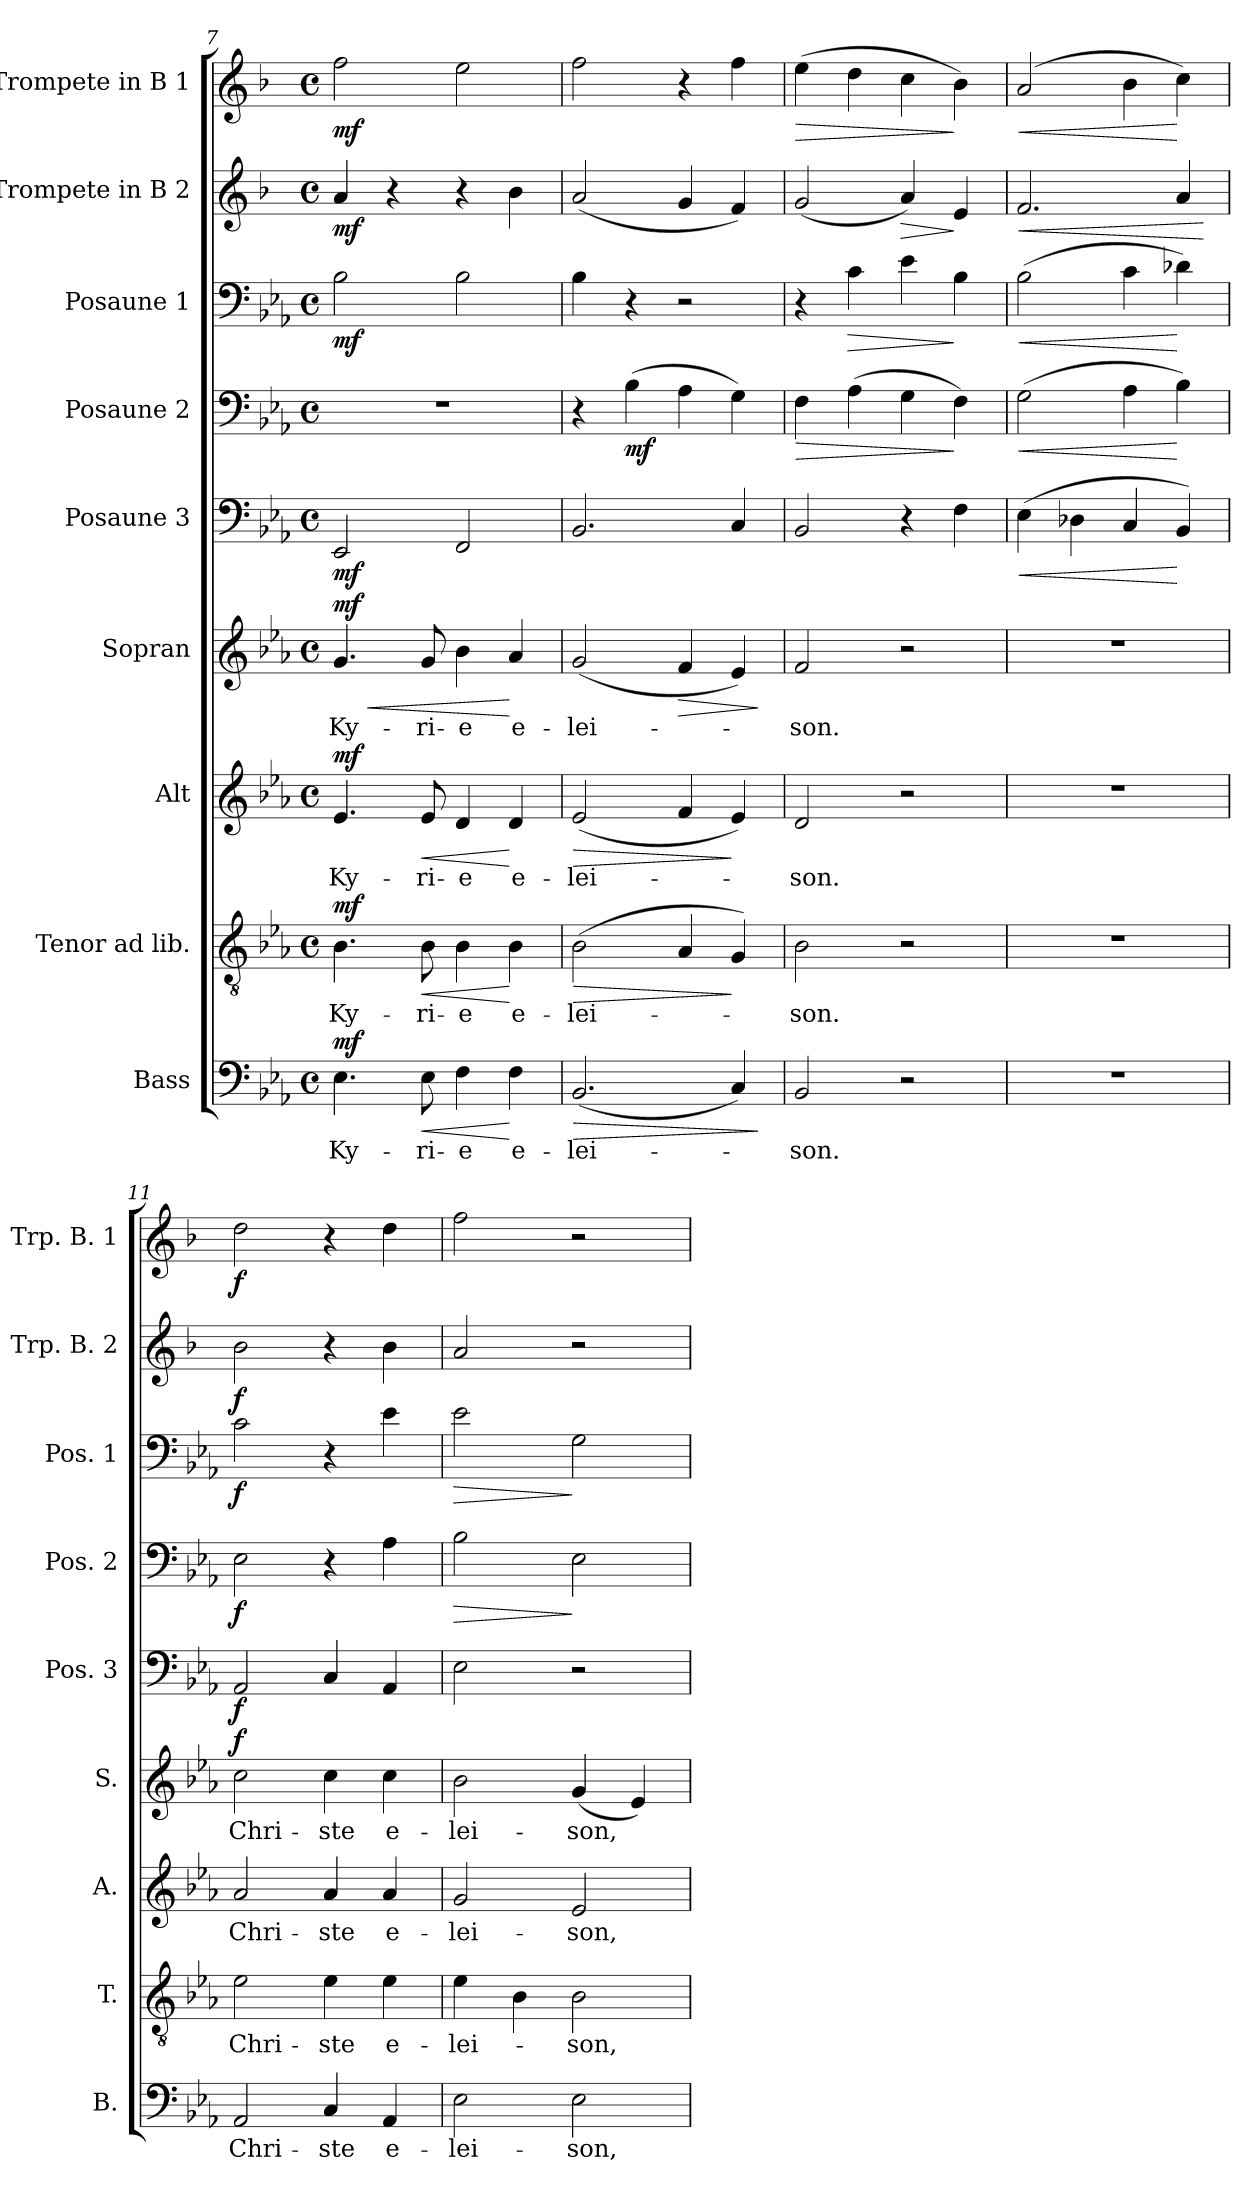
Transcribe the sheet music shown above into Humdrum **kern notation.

**kern	**text	**dynam	**kern	**text	**dynam	**kern	**text	**dynam	**kern	**text	**dynam	**kern	**dynam	**kern	**dynam	**kern	**dynam	**kern	**dynam	**kern	**dynam
*part9	*part9	*part9	*part8	*part8	*part8	*part7	*part7	*part7	*part6	*part6	*part6	*part5	*part5	*part4	*part4	*part3	*part3	*part2	*part2	*part1	*part1
*staff9	*staff9	*staff9	*staff8	*staff8	*staff8	*staff7	*staff7	*staff7	*staff6	*staff6	*staff6	*staff5	*staff5	*staff4	*staff4	*staff3	*staff3	*staff2	*staff2	*staff1	*staff1
*I"Bass	*	*	*I"Tenor ad lib.	*	*	*I"Alt	*	*	*I"Sopran	*	*	*I"Posaune 3	*	*I"Posaune 2	*	*I"Posaune 1	*	*I"Trompete in B 2	*	*I"Trompete in B 1	*
*I'B.	*	*	*I'T.	*	*	*I'A.	*	*	*I'S.	*	*	*I'Pos. 3	*	*I'Pos. 2	*	*I'Pos. 1	*	*I'Trp. B. 2	*	*I'Trp. B. 1	*
*clefF4	*	*	*clefGv2	*	*	*clefG2	*	*	*clefG2	*	*	*clefF4	*	*clefF4	*	*clefF4	*	*clefG2	*	*clefG2	*
*	*	*	*	*	*	*	*	*	*	*	*	*	*	*	*	*	*	*ITrd1c2	*	*ITrd1c2	*
*k[b-e-a-]	*	*	*k[b-e-a-]	*	*	*k[b-e-a-]	*	*	*k[b-e-a-]	*	*	*k[b-e-a-]	*	*k[b-e-a-]	*	*k[b-e-a-]	*	*k[b-e-a-]	*	*k[b-e-a-]	*
*E-:	*	*	*E-:	*	*	*E-:	*	*	*E-:	*	*	*E-:	*	*E-:	*	*E-:	*	*E-:	*	*E-:	*
*M4/4	*	*	*M4/4	*	*	*M4/4	*	*	*M4/4	*	*	*M4/4	*	*M4/4	*	*M4/4	*	*M4/4	*	*M4/4	*
*met(c)	*	*	*met(c)	*	*	*met(c)	*	*	*met(c)	*	*	*met(c)	*	*met(c)	*	*met(c)	*	*met(c)	*	*met(c)	*
=7	=7	=7	=7	=7	=7	=7	=7	=7	=7	=7	=7	=7	=7	=7	=7	=7	=7	=7	=7	=7	=7
!	!LO:LY:b	!LO:DY:a	!	!LO:LY:b	!LO:DY:a	!	!LO:LY:b	!LO:DY:a	!	!LO:LY:b	!LO:HP:b	!	!	!	!	!	!	!	!	!	!
!	!	!	!	!	!	!	!	!	!	!	!LO:DY:n=1:a	!	!LO:DY:b	!	!	!	!LO:DY:b	!	!LO:DY:b	!	!LO:DY:b
4.E-\	Ky-	mf	4.B-\	Ky-	mf	4.e-/	Ky-	mf	4.g/	Ky-	< mf	2EE-/	mf	1r	.	2B-\	mf	4g/	mf	2ee-\	mf
.	.	.	.	.	.	.	.	.	.	.	.	.	.	.	.	.	.	4r	.	.	.
!	!LO:LY:b	!LO:HP:b	!	!LO:LY:b	!LO:HP:b	!	!LO:LY:b	!LO:HP:b	!	!LO:LY:b	!	!	!	!	!	!	!	!	!	!	!
8E-\	-ri-	<	8B-\	-ri-	<	8e-/	-ri-	<	8g/	-ri-	.	.	.	.	.	.	.	.	.	.	.
!	!LO:LY:b	!	!	!LO:LY:b	!	!	!LO:LY:b	!	!	!LO:LY:b	!	!	!	!	!	!	!	!	!	!	!
4F\	-e	.	4B-\	-e	.	4d/	-e	.	4b-\	-e	.	2FF/	.	.	.	2B-\	.	4r	.	2dd\	.
!	!LO:LY:b	!	!	!LO:LY:b	!	!	!LO:LY:b	!	!	!LO:LY:b	!	!	!	!	!	!	!	!	!	!	!
4F\	e-	[	4B-\	e-	[	4d/	e-	[	4a-/	e-	[	.	.	.	.	.	.	4a-\	.	.	.
=8	=8	=8	=8	=8	=8	=8	=8	=8	=8	=8	=8	=8	=8	=8	=8	=8	=8	=8	=8	=8	=8
!	!LO:LY:b	!LO:HP:b	!	!LO:LY:b	!LO:HP:b	!	!LO:LY:b	!LO:HP:b	!	!LO:LY:b	!	!	!	!	!	!	!	!	!	!	!
(<2.BB-/	-lei-	>	(>2B-\	-lei-	>	(<2e-/	-lei-	>	(<2g/	-lei-	.	2.BB-/	.	4r	.	4B-\	.	(<2g/	.	2ee-\	.
!	!	!	!	!	!	!	!	!	!	!	!	!	!	!	!LO:DY:b	!	!	!	!	!	!
.	.	.	.	.	.	.	.	.	.	.	.	.	.	(>4B-\	mf	4r	.	.	.	.	.
!	!	!	!	!	!	!	!	!	!	!	!LO:HP:b	!	!	!	!	!	!	!	!	!	!
.	.	.	4A-/	.	.	4f/	.	.	4f/	.	>	.	.	4A-\	.	2r	.	4f/	.	4r	.
4C/)	.	.	4G/)	.	]	4e-/)	.	]	4e-/)	.	.	4C/	.	4G\)	.	.	.	4e-/)	.	4ee-\	.
.	.	]	.	.	.	.	.	.	.	.	]	.	.	.	.	.	.	.	.	.	.
=9	=9	=9	=9	=9	=9	=9	=9	=9	=9	=9	=9	=9	=9	=9	=9	=9	=9	=9	=9	=9	=9
!	!LO:LY:b	!	!	!LO:LY:b	!	!	!LO:LY:b	!	!	!LO:LY:b	!	!	!	!	!LO:HP:b	!	!	!	!	!	!LO:HP:b
2BB-/	-son.	.	2B-\	-son.	.	2d/	-son.	.	2f/	-son.	.	2BB-/	.	4F\	>	4r	.	(<2f/	.	(>4dd\	>
!	!	!	!	!	!	!	!	!	!	!	!	!	!	!	!	!	!LO:HP:b	!	!	!	!
.	.	.	.	.	.	.	.	.	.	.	.	.	.	(>4A-\	.	4c\	>	.	.	4cc\	.
!	!	!	!	!	!	!	!	!	!	!	!	!	!	!	!	!	!	!	!LO:HP:b	!	!
2r	.	.	2r	.	.	2r	.	.	2r	.	.	4r	.	4G\	.	4e-\	.	4g/)	>	4b-\	.
.	.	.	.	.	.	.	.	.	.	.	.	4F\	.	4F\)	]	4B-\	]	4d/	]	4a-\)	]
=10	=10	=10	=10	=10	=10	=10	=10	=10	=10	=10	=10	=10	=10	=10	=10	=10	=10	=10	=10	=10	=10
!	!	!	!	!	!	!	!	!	!	!	!	!	!LO:HP:b	!	!LO:HP:b	!	!LO:HP:b	!	!LO:HP:b	!	!LO:HP:b
1r	.	.	1r	.	.	1r	.	.	1r	.	.	(>4E-\	<	(>2G\	<	(>2B-\	<	2.e-/	<	(2g/	<
.	.	.	.	.	.	.	.	.	.	.	.	4D-X\	.	.	.	.	.	.	.	.	.
.	.	.	.	.	.	.	.	.	.	.	.	4C/	.	4A-\	.	4c\	.	.	.	4a-\	.
.	.	.	.	.	.	.	.	.	.	.	.	4BB-/)	[	4B-\)	[	4d-X\)	[	4g/	.	4b-\)	[
.	.	.	.	.	.	.	.	.	.	.	.	.	.	.	.	.	.	.	[	.	.
!!LO:PB:g=z
=11	=11	=11	=11	=11	=11	=11	=11	=11	=11	=11	=11	=11	=11	=11	=11	=11	=11	=11	=11	=11	=11
!	!LO:LY:b	!	!	!LO:LY:b	!	!	!LO:LY:b	!	!	!LO:LY:b	!LO:DY:a	!	!LO:DY:b	!	!LO:DY:b	!	!LO:DY:b	!	!LO:DY:b	!	!LO:DY:b
2AA-/	Chri-	.	2e-\	Chri-	.	2a-/	Chri-	.	2cc\	Chri-	f	2AA-/	f	2E-\	f	2c\	f	2a-\	f	2cc\	f
!	!LO:LY:b	!	!	!LO:LY:b	!	!	!LO:LY:b	!	!	!LO:LY:b	!	!	!	!	!	!	!	!	!	!	!
4C/	-ste	.	4e-\	-ste	.	4a-/	-ste	.	4cc\	-ste	.	4C/	.	4r	.	4r	.	4r	.	4r	.
!	!LO:LY:b	!	!	!LO:LY:b	!	!	!LO:LY:b	!	!	!LO:LY:b	!	!	!	!	!	!	!	!	!	!	!
4AA-/	e-	.	4e-\	e-	.	4a-/	e-	.	4cc\	e-	.	4AA-/	.	4A-\	.	4e-\	.	4a-\	.	4cc\	.
=12	=12	=12	=12	=12	=12	=12	=12	=12	=12	=12	=12	=12	=12	=12	=12	=12	=12	=12	=12	=12	=12
!	!LO:LY:b	!	!	!LO:LY:b	!	!	!LO:LY:b	!	!	!LO:LY:b	!	!	!	!	!LO:HP:b	!	!LO:HP:b	!	!	!	!
2E-\	-lei-	.	4e-\	-lei-	.	2g/	-lei-	.	2b-\	-lei-	.	2E-\	.	2B-\	>	2e-\	>	2g/	.	2ee-\	.
.	.	.	4B-\	.	.	.	.	.	.	.	.	.	.	.	.	.	.	.	.	.	.
!	!LO:LY:b	!	!	!LO:LY:b	!	!	!LO:LY:b	!	!	!LO:LY:b	!	!	!	!	!	!	!	!	!	!	!
2E-\	-son,	.	2B-\	-son,	.	2e-/	-son,	.	(<4g/	-son,	.	2r	.	2E-\	]	2G\	]	2r	.	2r	.
.	.	.	.	.	.	.	.	.	4e-/)	.	.	.	.	.	.	.	.	.	.	.	.
=	=	=	=	=	=	=	=	=	=	=	=	=	=	=	=	=	=	=	=	=	=
*-	*-	*-	*-	*-	*-	*-	*-	*-	*-	*-	*-	*-	*-	*-	*-	*-	*-	*-	*-	*-	*-
